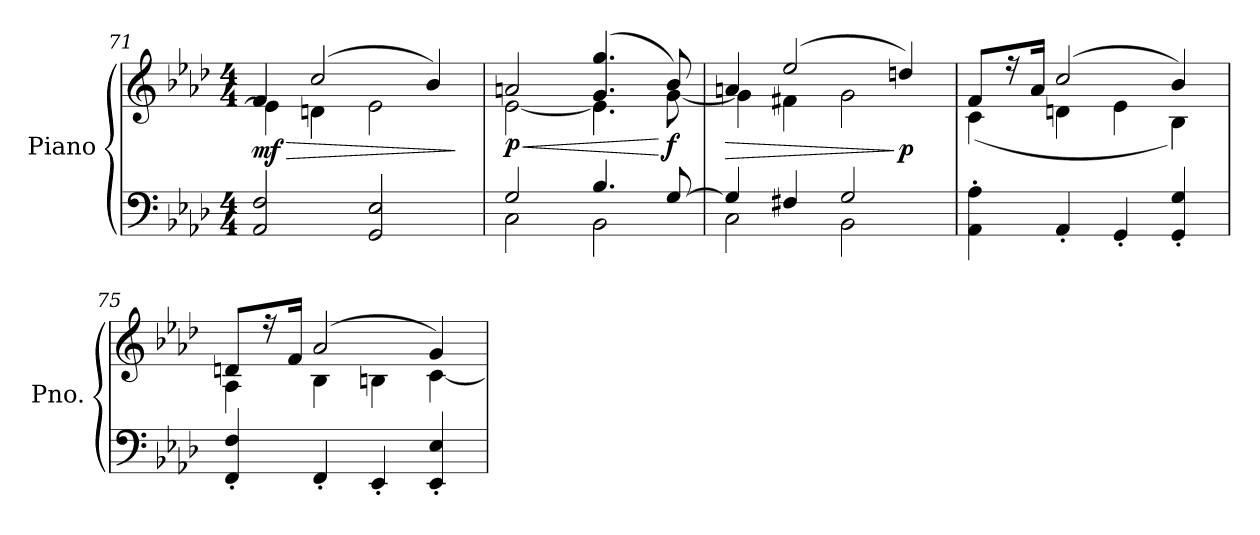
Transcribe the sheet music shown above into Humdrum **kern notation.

**kern	**kern	**dynam
*part1	*part1	*part1
*staff2	*staff1	*staff1/2
*I"Piano	*	*
*I'Pno.	*	*
*clefF4	*clefG2	*
*k[b-e-a-d-]	*k[b-e-a-d-]	*
*M4/4	*M4/4	*
=71	=71	=71
!	!	!LO:HP:b
*	*^	*
!	!	!	!LO:DY:n=1:b
2AA-/ 2F/	4f/	4e-\]	> mf
.	(>2cc/	4dn\	.
2GG/ 2E-/	.	2e-\	.
.	4b-/)	.	.
*	*v	*v	*
.	.	]
=72	=72	=72
*^	*	*
!	!	!	!LO:HP:b
*	*	*^	*
!	!	!	!	!LO:DY:n=1:b
2G/	2C\	2an/	[2e-\	< p
4.B-/	2BB-\	(>4.g/ 4.gg/	4.e-\]	.
!	!	!	!	!LO:DY:n=2:b
[8G/	.	8b-/)	[8g\	[ f
!!LO:LB:g=z	!!
=73	=73	=73	=73	=73
!	!	!	!	!LO:HP:b
4G/]	2C\	4an/	4g\]	>
4F#X/	.	(>2ee-/	4f#X\	.
2G/	2BB-\	.	2g\	.
!	!	!	!	!LO:DY:n=1:b
.	.	4ddn/)	.	] p
*v	*v	*	*	*
=74	=74	=74	=74
4AA-\' 4A-\'	8f/L	(<4c\	.
.	16r	.	.
.	16a-/Jk	.	.
4AA-'/	(>2cc/	4dn\	.
4GG'/	.	4e-\	.
4GG/' 4G/'	4b-/)	4B-\)	.
=75	=75	=75	=75
4FF/' 4F/'	8dn/L	4A-\	.
.	16r	.	.
.	16f/Jk	.	.
4FF'/	(>2a-/	4B-\	.
4EE-'/	.	4Bn\	.
4EE-/' 4E-/'	4g/)	[4c\	.
*	*v	*v	*
=	=	=
*-	*-	*-
